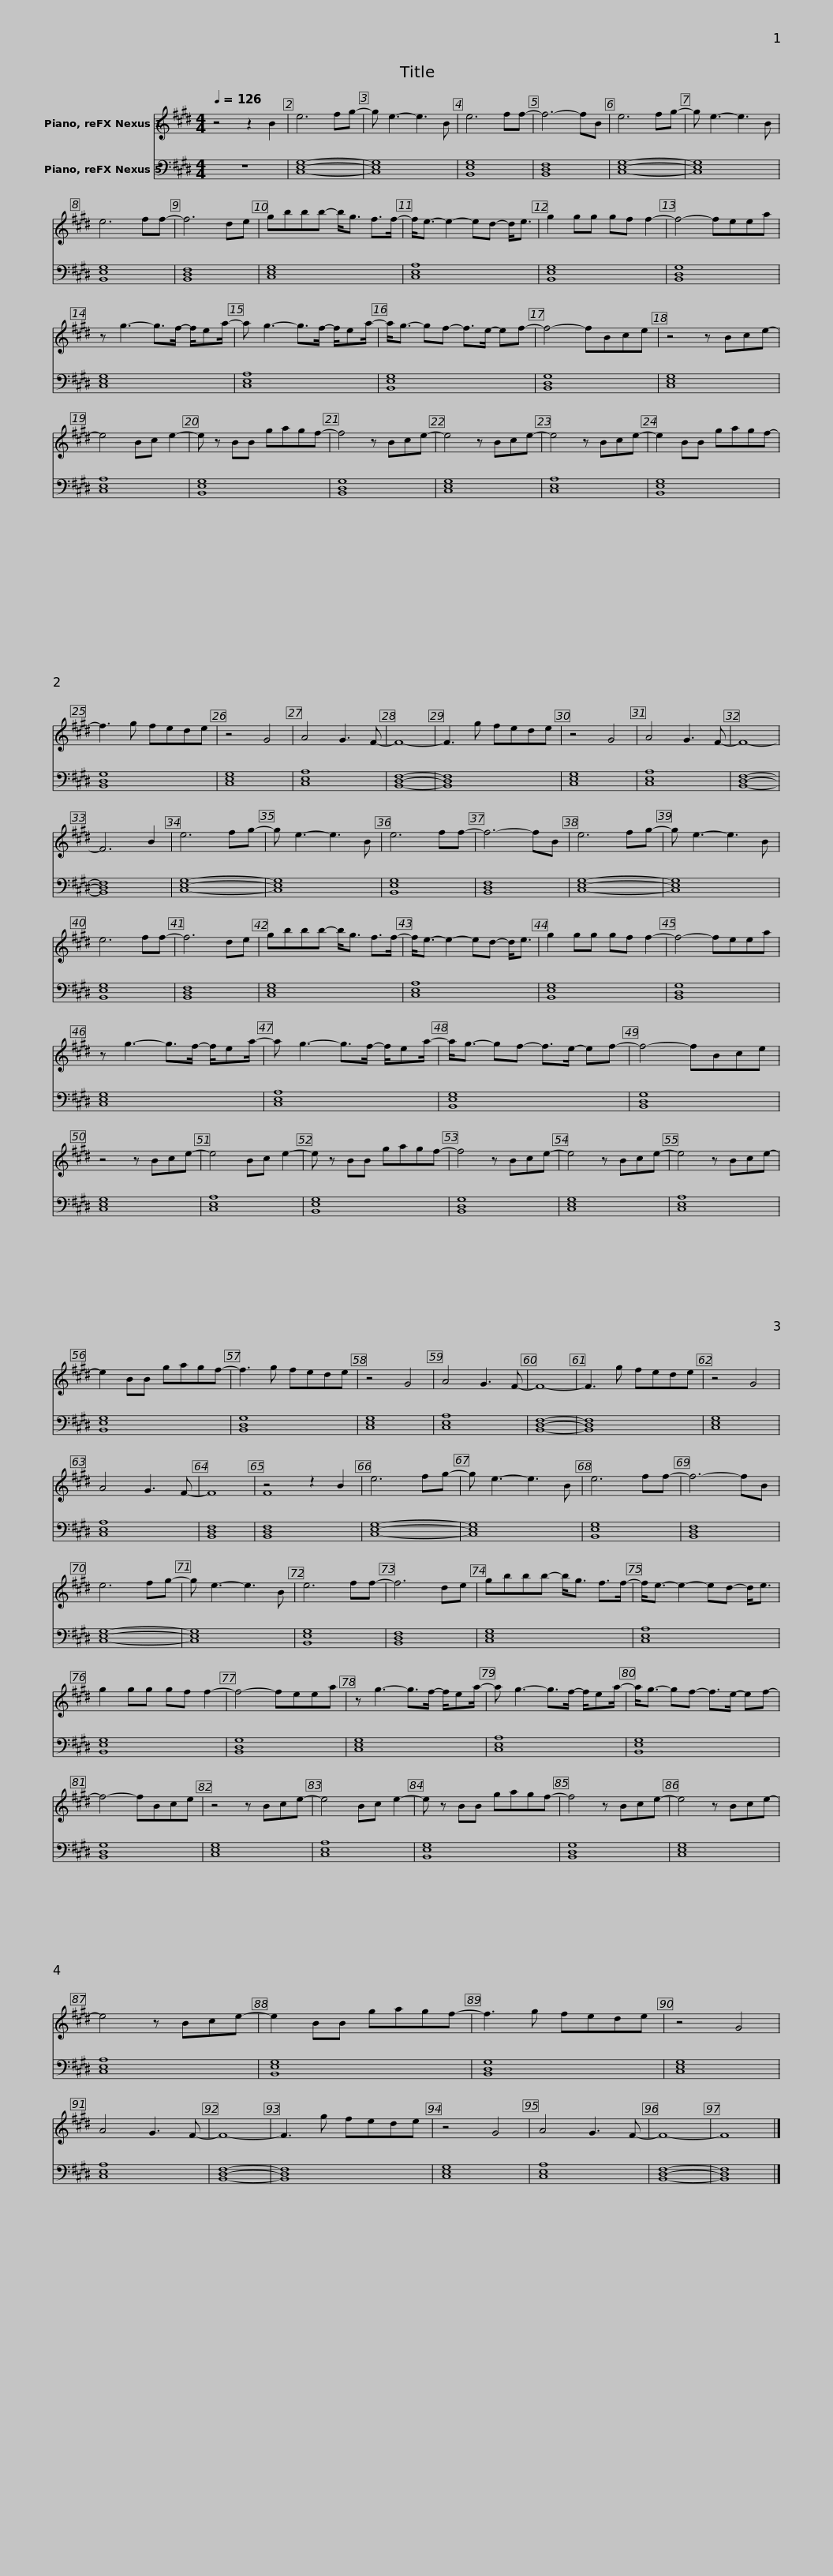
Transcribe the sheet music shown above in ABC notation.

X:1
%%score ( 1 2 ) 3
L:1/8
Q:1/4=126
M:4/4
I:linebreak $
K:E
V:1 treble
V:2 treble
V:3 bass
V:1
 z4 z2 B2 | e6 fg- | g e3- e3 B | e6 ff- | f6- fB | %5
 e6 fg- | g e3- e3 B |$ e6 ff- | f6 de | gbbb- b<g f>f- | %10
 f<e- e2- ed- d<e | g2 gg gf f2- | f4- feea |$ z g3- g>f- f/ea/- | a g3- g>f- f/ea/- | %15
 a<g- gf- f>e- ef- | f4- fBce | z4 z Bce- | e4 Bc e2- |$ e z BB gagf- | %20
 f4 z Bce- | e4 z Bce- | e4 z Bce- | e2 BB gagf- | f3 g fede |$ %25
 z4 G4 | A4 G3 F- | F8- | F3 g fede | z4 G4 | %30
 A4 G3 F- | F8- | F6 B2 | e6 fg- | g e3- e3 B |$ %35
 e6 ff- | f6- fB | e6 fg- | g e3- e3 B | e6 ff- | %40
 f6 de | gbbb- b<g f>f- |$ f<e- e2- ed- d<e | g2 gg gf f2- | f4- feea | %45
 z g3- g>f- f/ea/- | a g3- g>f- f/ea/- |$ a<g- gf- f>e- ef- | f4- fBce | z4 z Bce- | %50
 e4 Bc e2- | e z BB gagf- | f4 z Bce- |$ e4 z Bce- | e4 z Bce- | %55
 e2 BB gagf- | f3 g fede | z4 G4 | A4 G3 F- | F8- |$ %60
 F3 g fede | z4 G4 | A4 G3 F- | F8 | z4 z2 B2 | %65
 e6 fg- | g e3- e3 B | e6 ff- | f6- fB |$ e6 fg- | %70
 g e3- e3 B | e6 ff- | f6 de | gbbb- b<g f>f- | f<e- e2- ed- d<e |$ %75
 g2 gg gf f2- | f4- feea | z g3- g>f- f/ea/- | a g3- g>f- f/ea/- | a<g- gf- f>e- ef- |$ %80
 f4- fBce | z4 z Bce- | e4 Bc e2- | e z BB gagf- | f4 z Bce- | %85
 e4 z Bce- | e4 z Bce- |$ e2 BB gagf- | f3 g fede | z4 G4 | %90
 A4 G3 F- | F8- | F3 g fede | z4 G4 | A4 G3 F- | %95
 F8- |$ F8 |] %97
V:2
 x8 | x8 | x8 | x8 | x8 | %5
 x8 | x8 |$ x8 | x8 | x8 | %10
 x8 | x8 | x8 |$ x8 | x8 | %15
 x8 | x8 | x8 | x8 |$ x8 | %20
 x8 | x8 | x8 | x8 | x8 |$ %25
 x8 | x8 | x8 | x8 | x8 | %30
 x8 | x8 | x8 | x8 | x8 |$ %35
 x8 | x8 | x8 | x8 | x8 | %40
 x8 | x8 |$ x8 | x8 | x8 | %45
 x8 | x8 |$ x8 | x8 | x8 | %50
 x8 | x8 | x8 |$ x8 | x8 | %55
 x8 | x8 | x8 | x8 | x8 |$ %60
 x8 | x8 | x8 | x8 | F8 | %65
 x8 | x8 | x8 | x8 |$ x8 | %70
 x8 | x8 | x8 | x8 | x8 |$ %75
 x8 | x8 | x8 | x8 | x8 |$ %80
 x8 | x8 | x8 | x8 | x8 | %85
 x8 | x8 |$ x8 | x8 | x8 | %90
 x8 | x8 | x8 | x8 | x8 | %95
 x8 |$ x8 |] %97
V:3
 z8 | [C,E,G,]8- | [C,E,G,]8 | [B,,E,G,]8 | [B,,D,F,]8 | %5
 [C,E,G,]8- | [C,E,G,]8 |$ [B,,E,G,]8 | [B,,D,F,]8 | [C,E,G,]8 | %10
 [C,E,A,]8 | [B,,E,G,]8 | [B,,D,G,]8 |$ [C,E,G,]8 | [C,E,A,]8 | %15
 [B,,E,G,]8 | [B,,D,G,]8 | [C,E,G,]8 | [C,E,A,]8 |$ [B,,E,G,]8 | %20
 [B,,D,G,]8 | [C,E,G,]8 | [C,E,A,]8 | [B,,E,G,]8 | [B,,D,G,]8 |$ %25
 [C,E,G,]8 | [C,E,A,]8 | [B,,D,F,]8- | [B,,D,F,]8 | [C,E,G,]8 | %30
 [C,E,A,]8 | [B,,D,F,]8- | [B,,D,F,]8 | [C,E,G,]8- | [C,E,G,]8 |$ %35
 [B,,E,G,]8 | [B,,D,F,]8 | [C,E,G,]8- | [C,E,G,]8 | [B,,E,G,]8 | %40
 [B,,D,F,]8 | [C,E,G,]8 |$ [C,E,A,]8 | [B,,E,G,]8 | [B,,D,G,]8 | %45
 [C,E,G,]8 | [C,E,A,]8 |$ [B,,E,G,]8 | [B,,D,G,]8 | [C,E,G,]8 | %50
 [C,E,A,]8 | [B,,E,G,]8 | [B,,D,G,]8 |$ [C,E,G,]8 | [C,E,A,]8 | %55
 [B,,E,G,]8 | [B,,D,G,]8 | [C,E,G,]8 | [C,E,A,]8 | [B,,D,F,]8- |$ %60
 [B,,D,F,]8 | [C,E,G,]8 | [C,E,A,]8 | [B,,D,F,]8 | [B,,D,F,]8 | %65
 [C,E,G,]8- | [C,E,G,]8 | [B,,E,G,]8 | [B,,D,F,]8 |$ [C,E,G,]8- | %70
 [C,E,G,]8 | [B,,E,G,]8 | [B,,D,F,]8 | [C,E,G,]8 | [C,E,A,]8 |$ %75
 [B,,E,G,]8 | [B,,D,G,]8 | [C,E,G,]8 | [C,E,A,]8 | [B,,E,G,]8 |$ %80
 [B,,D,G,]8 | [C,E,G,]8 | [C,E,A,]8 | [B,,E,G,]8 | [B,,D,G,]8 | %85
 [C,E,G,]8 | [C,E,A,]8 |$ [B,,E,G,]8 | [B,,D,G,]8 | [C,E,G,]8 | %90
 [C,E,A,]8 | [B,,D,F,]8- | [B,,D,F,]8 | [C,E,G,]8 | [C,E,A,]8 | %95
 [B,,D,F,]8- |$ [B,,D,F,]8 |] %97
